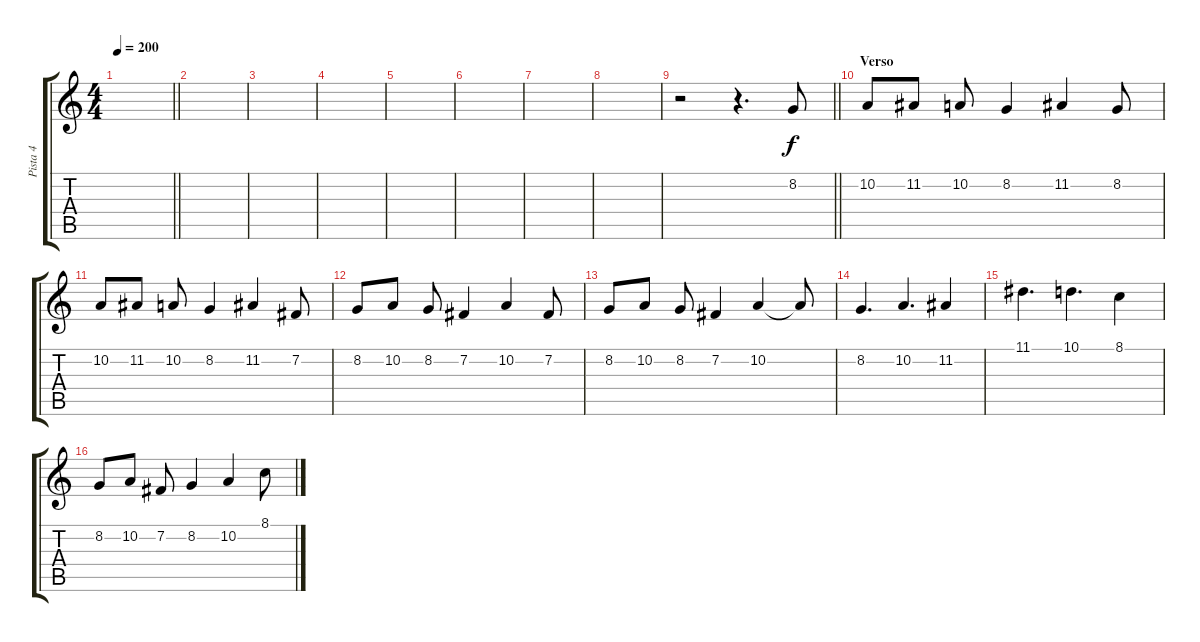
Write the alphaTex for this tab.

\track ("Pista 4" "Pista 4") {instrument drawbarorgan}
\staff {score tabs}
\tuning (E4 B3 G3 D3 A2 E2) {hide}
\ts (4 4)
\tempo 200
\clef g2
\barLineRight lightlight
\ks c
|
\section ("" "")
|
|
|
|
|
|
|
\barLineRight lightlight
r.2 r.4{d} 8.2.8 |
\section ("" "Verso")
10.2.8 11.2.8 10.2.8 8.2.4 11.2.4 8.2.8 |
10.2.8 11.2.8 10.2.8 8.2.4 11.2.4 7.2.8 |
8.2.8 10.2.8 8.2.8 7.2.4 10.2.4 7.2.8 |
8.2.8 10.2.8 8.2.8 7.2.4 10.2.4 10.2{t}.8 |
8.2.4{d} 10.2.4{d} 11.2.4 |
11.1.4{d} 10.1.4{d} 8.1.4 |
8.2.8 10.2.8 7.2.8 8.2.4 10.2.4 8.1.8
